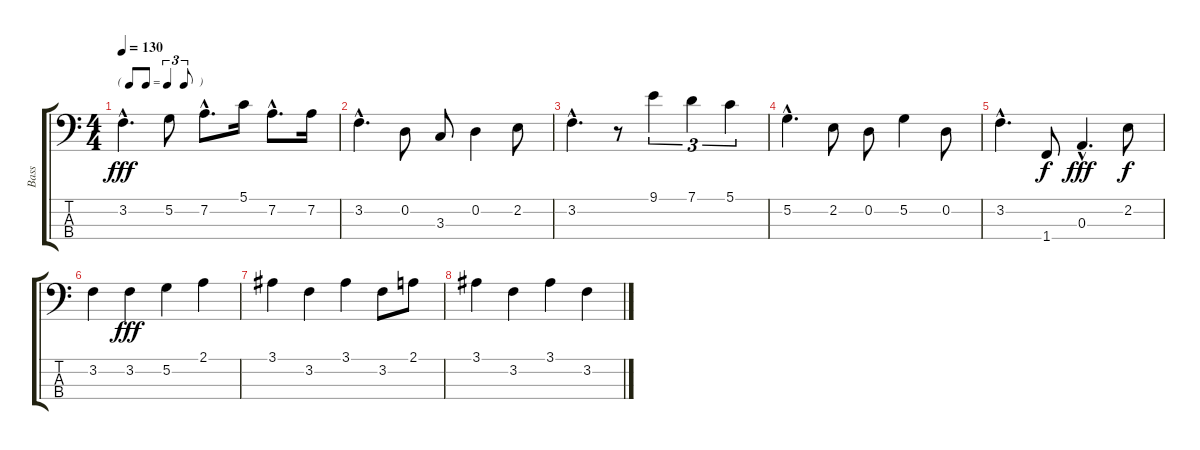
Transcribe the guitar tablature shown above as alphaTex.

\track ("Bass" "Bass") {instrument electricbassfinger}
\staff {score tabs}
\tuning (G2 D2 A1 E1) {hide}
\ts (4 4)
\tf triplet8th
\tempo 130
\clef f4
\ks c
3.2{hac}.4{d dy fff} 5.2.8 7.2{hac}.8{d} 5.1.16 7.2{hac}.8{d} 7.2.16 |
3.2{hac}.4{d} 0.2.8 3.3.8 0.2.4 2.2.8 |
3.2{hac}.4{d} r.8 9.1.4{tu (3 2)} 7.1.4{tu (3 2)} 5.1.4{tu (3 2)} |
5.2{hac}.4{d} 2.2.8 0.2.8 5.2.4 0.2.8 |
3.2{hac}.4{d} 1.4.8{dy f} 0.3{hac}.4{d dy fff} 2.2.8{dy f} |
3.2.4 3.2.4{dy fff} 5.2.4 2.1.4 |
3.1.4 3.2.4 3.1.4 3.2.8 2.1.8 |
3.1.4 3.2.4 3.1.4 3.2.4
